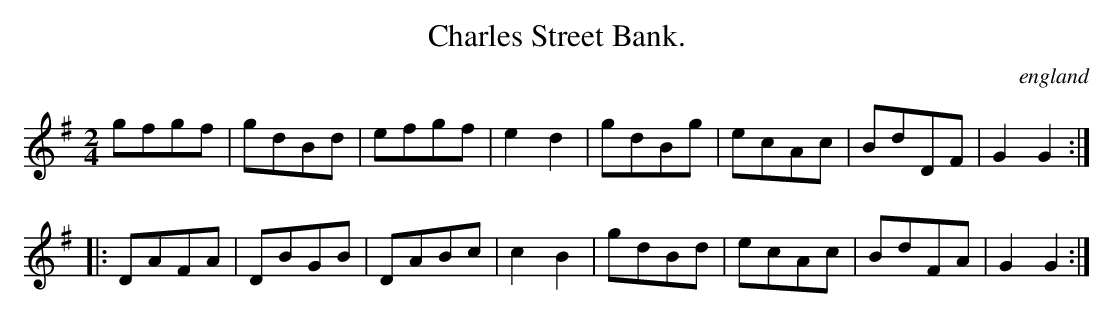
X:1
T:Charles Street Bank.
O:england
M:2/4
L:1/8
K:G
gfgf|gdBd|efgf|e2d2|gdBg|ecAc|BdDF|G2G2::
DAFA|DBGB|DABc|c2B2|gdBd|ecAc|BdFA|G2G2:|
